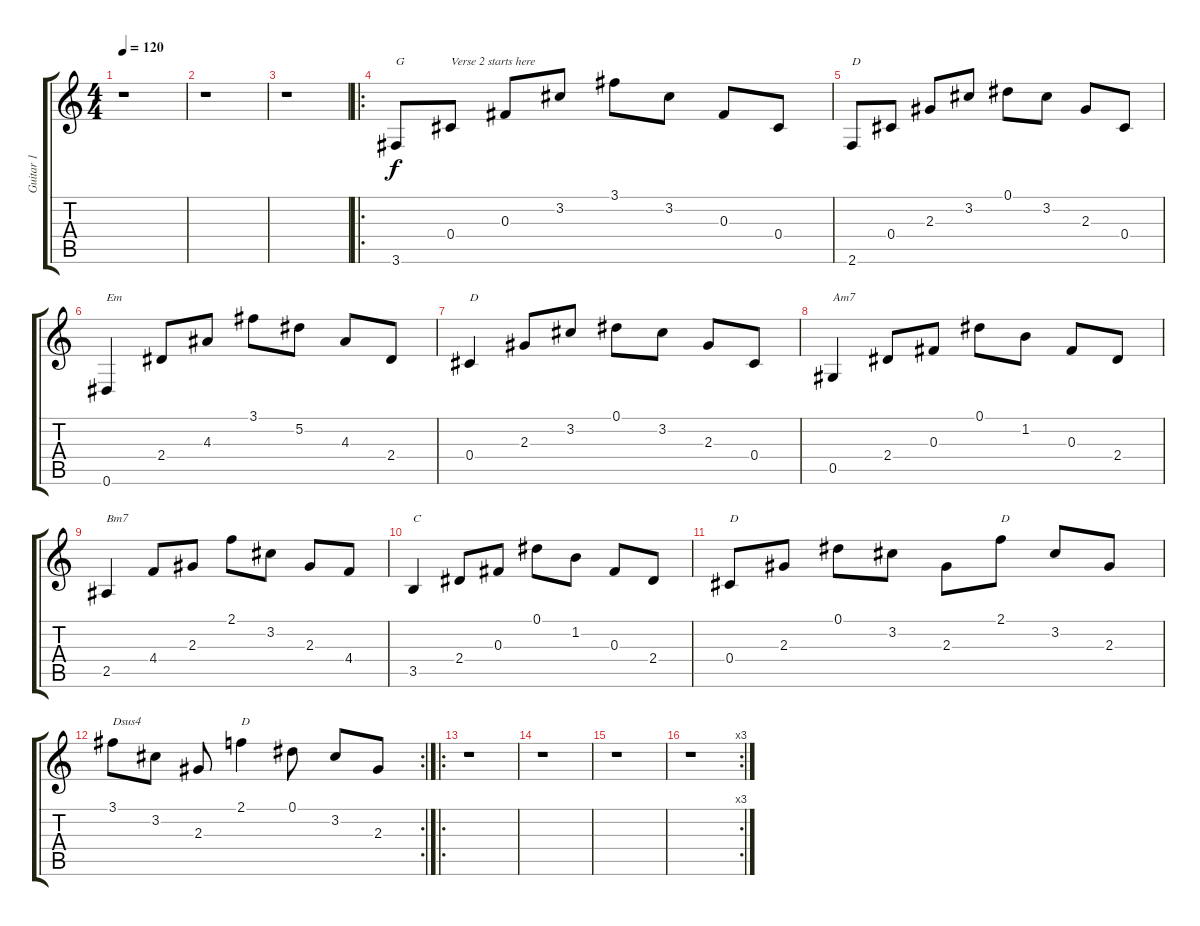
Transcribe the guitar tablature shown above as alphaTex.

\track ("Guitar 1" "Guitar 1") {instrument acousticguitarnylon}
\staff {score tabs}
\tuning (Eb4 Bb3 Gb3 Db3 Ab2 Eb2) {hide}
\ts (4 4)
\tempo 120
\clef g2
\ks c
r.1{dy f} |
r.1 |
r.1 |
\ro
3.6.8{txt "G"} 0.4.8{txt "Verse 2 starts here"} 0.3.8 3.2.8 3.1.8 3.2.8 0.3.8 0.4.8 |
2.6.8{txt "D"} 0.4.8 2.3.8 3.2.8 0.1.8 3.2.8 2.3.8 0.4.8 |
0.6.4{txt "Em"} 2.4.8 4.3.8 3.1.8 5.2.8 4.3.8 2.4.8 |
0.4.4{txt "D"} 2.3.8 3.2.8 0.1.8 3.2.8 2.3.8 0.4.8 |
0.5.4{txt "Am7"} 2.4.8 0.3.8 0.1.8 1.2.8 0.3.8 2.4.8 |
2.5.4{txt "Bm7"} 4.4.8 2.3.8 2.1.8 3.2.8 2.3.8 4.4.8 |
3.5.4{txt "C"} 2.4.8 0.3.8 0.1.8 1.2.8 0.3.8 2.4.8 |
0.4.8{txt "D"} 2.3.8 0.1.8 3.2.8 2.3.8 2.1.8{txt "D"} 3.2.8 2.3.8 |
\rc 2
3.1.8{txt "Dsus4"} 3.2.8 2.3.8 2.1.4{txt "D"} 0.1.8 3.2.8 2.3.8 |
\ro
r.1 |
r.1 |
r.1 |
\rc 3
r.1
